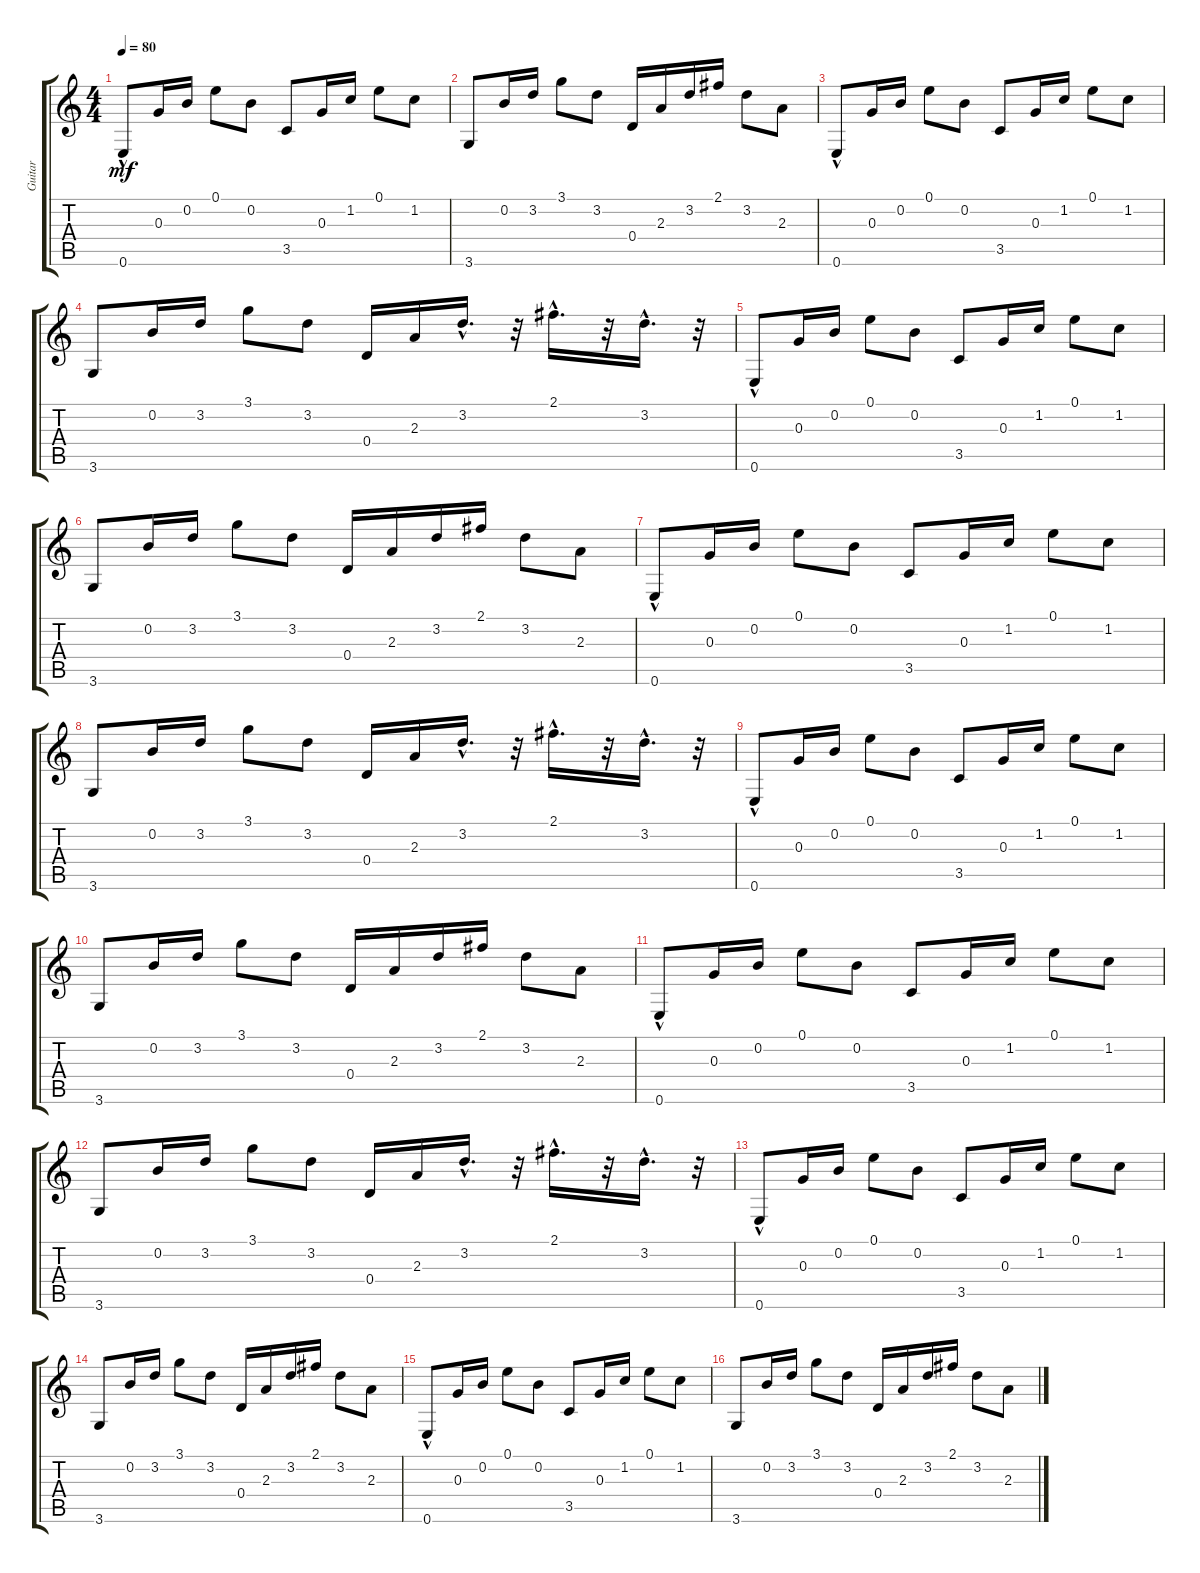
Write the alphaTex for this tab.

\track ("Guitar" "Guitar") {instrument acousticguitarsteel}
\staff {score tabs}
\tuning (E4 B3 G3 D3 A2 E2) {hide}
\ts (4 4)
\tempo 80
\clef g2
\ks c
0.6{hac}.8{dy mf} 0.3.16 0.2.16 0.1.8 0.2.8 3.5.8 0.3.16 1.2.16 0.1.8 1.2.8 |
3.6.8 0.2.16 3.2.16 3.1.8 3.2.8 0.4.16 2.3.16 3.2.16 2.1.16 3.2.8 2.3.8 |
0.6{hac}.8 0.3.16 0.2.16 0.1.8 0.2.8 3.5.8 0.3.16 1.2.16 0.1.8 1.2.8 |
3.6.8 0.2.16 3.2.16 3.1.8 3.2.8 0.4.16 2.3.16 3.2{hac}.16{d} r.32 2.1{hac}.16{d} r.32 3.2{hac}.16{d} r.32 |
0.6{hac}.8 0.3.16 0.2.16 0.1.8 0.2.8 3.5.8 0.3.16 1.2.16 0.1.8 1.2.8 |
3.6.8 0.2.16 3.2.16 3.1.8 3.2.8 0.4.16 2.3.16 3.2.16 2.1.16 3.2.8 2.3.8 |
0.6{hac}.8 0.3.16 0.2.16 0.1.8 0.2.8 3.5.8 0.3.16 1.2.16 0.1.8 1.2.8 |
3.6.8 0.2.16 3.2.16 3.1.8 3.2.8 0.4.16 2.3.16 3.2{hac}.16{d} r.32 2.1{hac}.16{d} r.32 3.2{hac}.16{d} r.32 |
0.6{hac}.8 0.3.16 0.2.16 0.1.8 0.2.8 3.5.8 0.3.16 1.2.16 0.1.8 1.2.8 |
3.6.8 0.2.16 3.2.16 3.1.8 3.2.8 0.4.16 2.3.16 3.2.16 2.1.16 3.2.8 2.3.8 |
0.6{hac}.8 0.3.16 0.2.16 0.1.8 0.2.8 3.5.8 0.3.16 1.2.16 0.1.8 1.2.8 |
3.6.8 0.2.16 3.2.16 3.1.8 3.2.8 0.4.16 2.3.16 3.2{hac}.16{d} r.32 2.1{hac}.16{d} r.32 3.2{hac}.16{d} r.32 |
0.6{hac}.8 0.3.16 0.2.16 0.1.8 0.2.8 3.5.8 0.3.16 1.2.16 0.1.8 1.2.8 |
3.6.8 0.2.16 3.2.16 3.1.8 3.2.8 0.4.16 2.3.16 3.2.16 2.1.16 3.2.8 2.3.8 |
0.6{hac}.8 0.3.16 0.2.16 0.1.8 0.2.8 3.5.8 0.3.16 1.2.16 0.1.8 1.2.8 |
3.6.8 0.2.16 3.2.16 3.1.8 3.2.8 0.4.16 2.3.16 3.2.16 2.1.16 3.2.8 2.3.8
